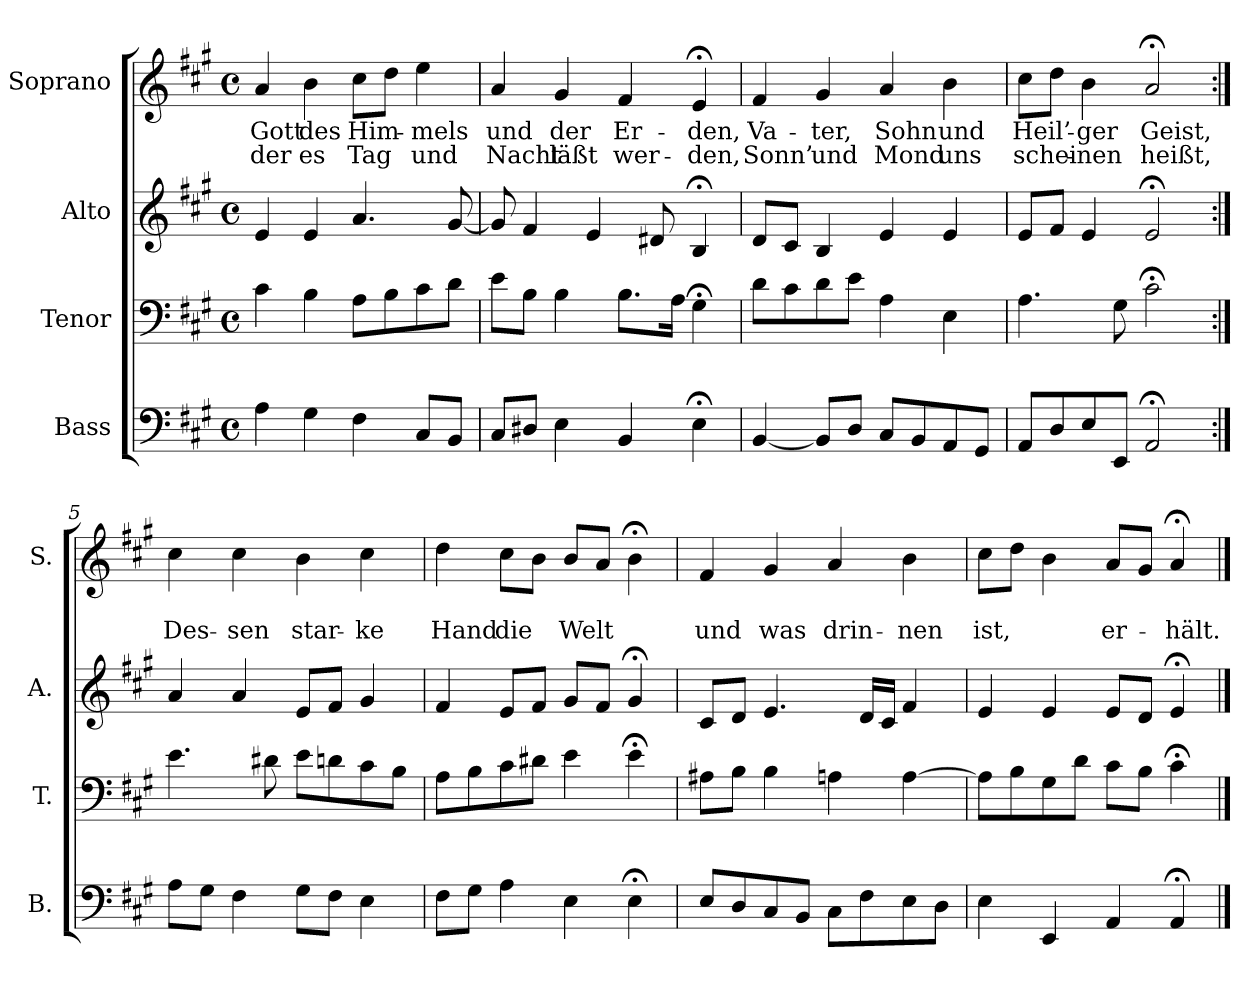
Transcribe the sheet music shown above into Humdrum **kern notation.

**kern	**kern	**kern	**kern	**text	**text
*part4	*part3	*part2	*part1	*part1	*part1
*staff4	*staff3	*staff2	*staff1	*staff1	*staff1
*I"Bass	*I"Tenor	*I"Alto	*I"Soprano	*	*
*I'B.	*I'T.	*I'A.	*I'S.	*	*
*clefF4	*clefF4	*clefG2	*clefG2	*	*
*k[f#c#g#]	*k[f#c#g#]	*k[f#c#g#]	*k[f#c#g#]	*	*
*A:	*A:	*A:	*A:	*	*
*M4/4	*M4/4	*M4/4	*M4/4	*	*
*met(c)	*met(c)	*met(c)	*met(c)	*	*
=1	=1	=1	=1	=1	=1
4A\	4c#\	4e/	4a/	Gott	der
4G#\	4B\	4e/	4b\	des	es
4F#\	8A\L	4.a/	8cc#\L	Him-	Tag
.	8B\	.	8dd\J	.	.
8C#/L	8c#\	.	4ee\	-mels	und
8BB/J	8d\J	[8g#/	.	.	.
=2	=2	=2	=2	=2	=2
8C#/L	8e\L	8g#/]	4a/	und	Nacht
8D#X/J	8B\J	4f#/	.	.	.
4E\	4B\	.	4g#/	der	läßt
.	.	4e/	.	.	.
4BB/	8.B\L	.	4f#/	Er-	wer-
.	.	8d#X/	.	.	.
.	16A\Jk	.	.	.	.
4E;<\	4G#;<\	4B;</	4e;</	-den,	-den,
=3	=3	=3	=3	=3	=3
[4BB/	8d\L	8d/L	4f#/	Va-	Sonn’
.	8c#\	8c#/J	.	.	.
8BB/L]	8d\	4B/	4g#/	-ter,	und
8D/J	8e\J	.	.	.	.
8C#/L	4A\	4e/	4a/	Sohn	Mond
8BB/	.	.	.	.	.
8AA/	4E\	4e/	4b\	und	uns
8GG#/J	.	.	.	.	.
=4	=4	=4	=4	=4	=4
8AA/L	4.A\	8e/L	8cc#\L	Heil’-	schei-
8D/	.	8f#/J	8dd\J	.	.
8E/	.	4e/	4b\	-ger	-nen
8EE/J	8G#\	.	.	.	.
2AA;</	2c#;<\	2e;</	2a;</	Geist,	heißt,
!!LO:LB:g=z
=5:|!	=5:|!	=5:|!	=5:|!	=5:|!	=5:|!
8A\L	4.e\	4a/	4cc#\	.	Des-
8G#\J	.	.	.	.	.
4F#\	.	4a/	4cc#\	.	-sen
.	8d#X\	.	.	.	.
8G#\L	8e\L	8e/L	4b\	.	star-
8F#\J	8dn\	8f#/J	.	.	.
4E\	8c#\	4g#/	4cc#\	.	-ke
.	8B\J	.	.	.	.
=6	=6	=6	=6	=6	=6
8F#\L	8A\L	4f#/	4dd\	.	Hand
8G#\J	8B\	.	.	.	.
4A\	8c#\	8e/L	8cc#\L	.	die
.	8d#X\J	8f#/J	8b\J	.	.
4E\	4e\	8g#/L	8b/L	.	Welt
.	.	8f#/J	8a/J	.	.
4E;<\	4e;<\	4g#;</	4b;<\	.	.
=7	=7	=7	=7	=7	=7
8E/L	8A#X\L	8c#/L	4f#/	.	und
8D/	8B\J	8d/J	.	.	.
8C#/	4B\	4.e/	4g#/	.	was
8BB/J	.	.	.	.	.
8C#\L	4An\	.	4a/	.	drin-
8F#\	.	16d/LL	.	.	.
.	.	16c#/JJ	.	.	.
8E\	[4A\	4f#/	4b\	.	-nen
8D\J	.	.	.	.	.
=8	=8	=8	=8	=8	=8
4E\	8A\L]	4e/	8cc#\L	.	ist,
.	8B\	.	8dd\J	.	.
4EE/	8G#\	4e/	4b\	.	.
.	8d\J	.	.	.	.
4AA/	8c#\L	8e/L	8a/L	.	er-
.	8B\J	8d/J	8g#/J	.	.
4AA;</	4c#;<\	4e;</	4a;</	.	-hält.
==	==	==	==	==	==
*-	*-	*-	*-	*-	*-
